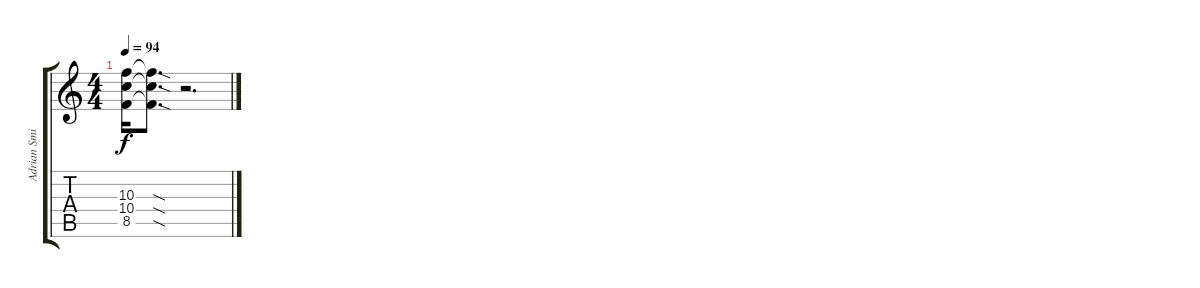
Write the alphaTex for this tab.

\track ("Adrian Smith" "Adrian Smi") {instrument overdrivenguitar}
\staff {score tabs}
\tuning (E4 B3 G3 D3 A2 E2) {hide}
\ts (4 4)
\tempo 94
\clef g2
\ks c
(10.3 10.4 8.5).16{dy f} (10.3{sod t} 10.4{sod t} 8.5{sod t}).8{d} r.2{d}
